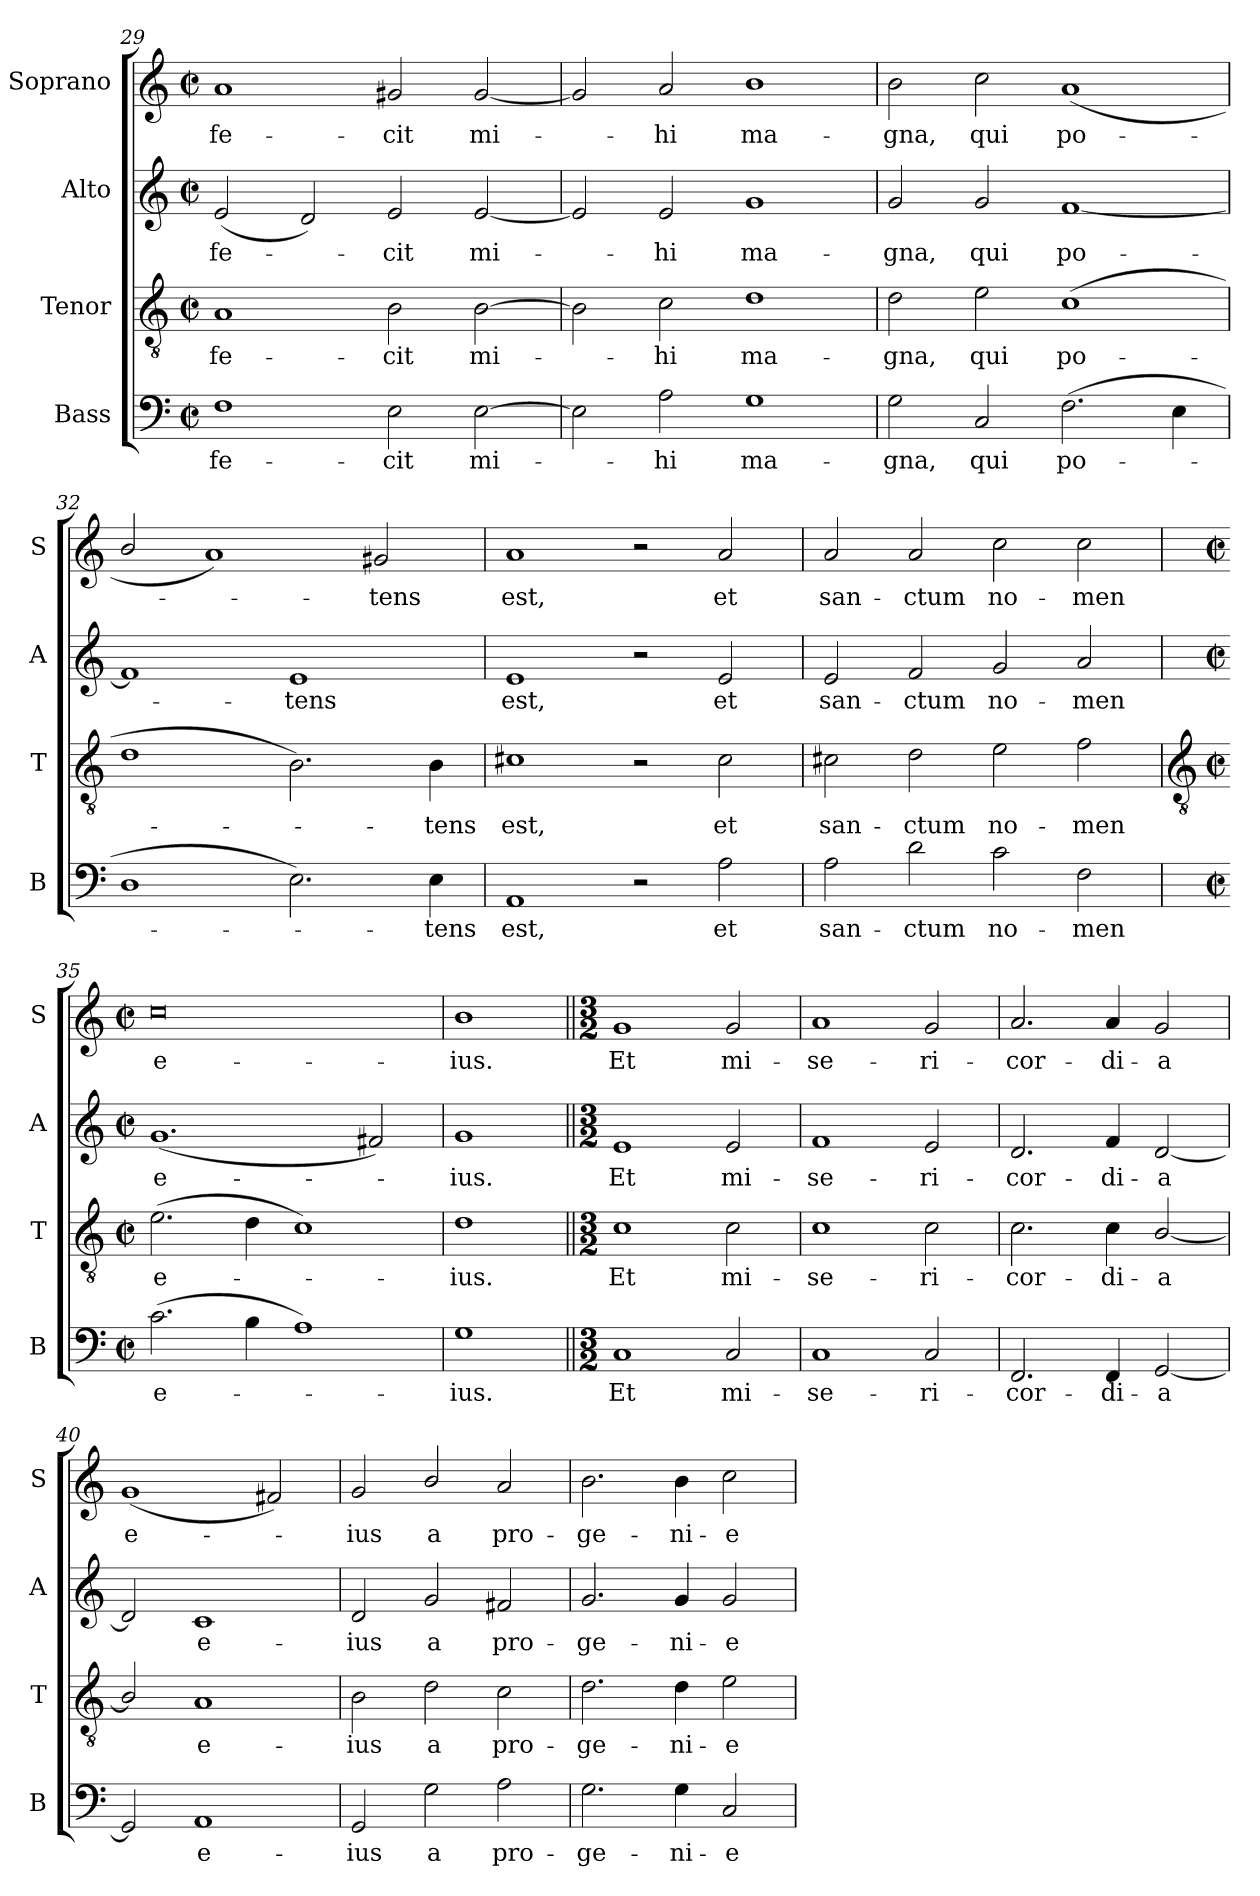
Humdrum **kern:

**kern	**text	**kern	**text	**kern	**text	**kern	**text
*part4	*part4	*part3	*part3	*part2	*part2	*part1	*part1
*staff4	*staff4	*staff3	*staff3	*staff2	*staff2	*staff1	*staff1
*I"Bass	*	*I"Tenor	*	*I"Alto	*	*I"Soprano	*
*I'B	*	*I'T	*	*I'A	*	*I'S	*
*clefF4	*	*clefGv2	*	*clefG2	*	*clefG2	*
*k[]	*	*k[]	*	*k[]	*	*k[]	*
*C:	*	*C:	*	*C:	*	*C:	*
*M4/2	*	*M4/2	*	*M4/2	*	*M4/2	*
*met(c|)	*	*met(c|)	*	*met(c|)	*	*met(c|)	*
=29	=29	=29	=29	=29	=29	=29	=29
!	!LO:LY:b	!	!LO:LY:b	!	!LO:LY:b	!	!LO:LY:b
1F	fe-	1A	fe-	(<2e	fe-	1a	fe-
.	.	.	.	2d)	.	.	.
!	!LO:LY:b	!	!LO:LY:b	!	!LO:LY:b	!	!LO:LY:b
2E	-cit	2B	-cit	2e	cit	2g#X	-cit
!	!LO:LY:b	!	!LO:LY:b	!	!LO:LY:b	!	!LO:LY:b
[2E	mi-	[2B	mi-	[2e	mi-	[2g#	mi-
=30	=30	=30	=30	=30	=30	=30	=30
2E]	.	2B]	.	2e]	.	2g#]	.
!	!LO:LY:b	!	!LO:LY:b	!	!LO:LY:b	!	!LO:LY:b
2A	hi	2c	hi	2e	hi	2a	hi
!	!LO:LY:b	!	!LO:LY:b	!	!LO:LY:b	!	!LO:LY:b
1G	ma-	1d	ma-	1g	ma-	1b	ma-
=31	=31	=31	=31	=31	=31	=31	=31
!	!LO:LY:b	!	!LO:LY:b	!	!LO:LY:b	!	!LO:LY:b
2G	-gna,	2d	-gna,	2g	-gna,	2b	-gna,
!	!LO:LY:b	!	!LO:LY:b	!	!LO:LY:b	!	!LO:LY:b
2C	qui	2e	qui	2g	qui	2cc	qui
!	!LO:LY:b	!	!LO:LY:b	!	!LO:LY:b	!	!LO:LY:b
(>2.F	po-	(>1c	po-	[1f	po-	(<1a	po-
4E	.	.	.	.	.	.	.
=32	=32	=32	=32	=32	=32	=32	=32
1D	.	1d	.	1f]	.	2b/	.
.	.	.	.	.	.	1a)	.
!	!	!	!	!	!LO:LY:b	!	!
2.E)	.	2.B)	.	1e	tens	.	.
!	!	!	!	!	!	!	!LO:LY:b
.	.	.	.	.	.	2g#X	tens
!	!LO:LY:b	!	!LO:LY:b	!	!	!	!
4E	tens	4B	tens	.	.	.	.
=33	=33	=33	=33	=33	=33	=33	=33
!	!LO:LY:b	!	!LO:LY:b	!	!LO:LY:b	!	!LO:LY:b
1AA	est,	1c#X	est,	1e	est,	1a	est,
2r	.	2r	.	2r	.	2r	.
!	!LO:LY:b	!	!LO:LY:b	!	!LO:LY:b	!	!LO:LY:b
2A	et	2c#	et	2e	et	2a	et
=34	=34	=34	=34	=34	=34	=34	=34
!	!LO:LY:b	!	!LO:LY:b	!	!LO:LY:b	!	!LO:LY:b
2A	san-	2c#X	san-	2e	san-	2a	san-
!	!LO:LY:b	!	!LO:LY:b	!	!LO:LY:b	!	!LO:LY:b
2d	-ctum	2d	-ctum	2f	-ctum	2a	-ctum
!	!LO:LY:b	!	!LO:LY:b	!	!LO:LY:b	!	!LO:LY:b
2c	no-	2e	no-	2g	no-	2cc	no-
!	!LO:LY:b	!	!LO:LY:b	!	!LO:LY:b	!	!LO:LY:b
2F	-men	2f	-men	2a	-men	2cc	-men
!!LO:LB:g=z
=35	=35	=35	=35	=35	=35	=35	=35
*	*	*clefGv2	*	*	*	*	*
*M4/2	*	*M4/2	*	*M4/2	*	*M4/2	*
*met(c|)	*	*met(c|)	*	*met(c|)	*	*met(c|)	*
!	!LO:LY:b	!	!LO:LY:b	!	!LO:LY:b	!	!LO:LY:b
(>2.c	e-	(>2.e	e-	(<1.g	e-	0cc	e-
4B	.	4d	.	.	.	.	.
1A)	.	1c)	.	.	.	.	.
.	.	.	.	2f#X)	.	.	.
=36	=36	=36	=36	=36	=36	=36	=36
!	!LO:LY:b	!	!LO:LY:b	!	!LO:LY:b	!	!LO:LY:b
1G	ius.	1d	ius.	1g	ius.	1b	-ius.
=37||	=37||	=37||	=37||	=37||	=37||	=37||	=37||
*M3/2	*	*M3/2	*	*M3/2	*	*M3/2	*
!	!LO:LY:b	!	!LO:LY:b	!	!LO:LY:b	!	!LO:LY:b
1C	Et	1c	Et	1e	Et	1g	Et
!	!LO:LY:b	!	!LO:LY:b	!	!LO:LY:b	!	!LO:LY:b
2C	mi-	2c	mi-	2e	mi-	2g	mi-
=38	=38	=38	=38	=38	=38	=38	=38
!	!LO:LY:b	!	!LO:LY:b	!	!LO:LY:b	!	!LO:LY:b
1C	-se-	1c	-se-	1f	-se-	1a	-se-
!	!LO:LY:b	!	!LO:LY:b	!	!LO:LY:b	!	!LO:LY:b
2C	-ri-	2c	-ri-	2e	-ri-	2g	-ri-
=39	=39	=39	=39	=39	=39	=39	=39
!	!LO:LY:b	!	!LO:LY:b	!	!LO:LY:b	!	!LO:LY:b
2.FF	-cor-	2.c	-cor-	2.d	-cor-	2.a	-cor-
!	!LO:LY:b	!	!LO:LY:b	!	!LO:LY:b	!	!LO:LY:b
4FF	-di-	4c	-di-	4f	-di-	4a	-di-
!	!LO:LY:b	!	!LO:LY:b	!	!LO:LY:b	!	!LO:LY:b
[2GG	-a	[2B/	-a	[2d	-a	2g	-a
=40	=40	=40	=40	=40	=40	=40	=40
!	!	!	!	!	!	!	!LO:LY:b
2GG]	.	2B/]	.	2d]	.	(<1g	e-
!	!LO:LY:b	!	!LO:LY:b	!	!LO:LY:b	!	!
1AA	e-	1A	e-	1c	e-	.	.
.	.	.	.	.	.	2f#X)	.
=41	=41	=41	=41	=41	=41	=41	=41
!	!LO:LY:b	!	!LO:LY:b	!	!LO:LY:b	!	!LO:LY:b
2GG	-ius	2B	-ius	2d	-ius	2g	ius
!	!LO:LY:b	!	!LO:LY:b	!	!LO:LY:b	!	!LO:LY:b
2G	a	2d	a	2g	a	2b/	a
!	!LO:LY:b	!	!LO:LY:b	!	!LO:LY:b	!	!LO:LY:b
2A	pro-	2c	pro-	2f#X	pro-	2a	pro-
=42	=42	=42	=42	=42	=42	=42	=42
!	!LO:LY:b	!	!LO:LY:b	!	!LO:LY:b	!	!LO:LY:b
2.G	-ge-	2.d	-ge-	2.g	-ge-	2.b	-ge-
!	!LO:LY:b	!	!LO:LY:b	!	!LO:LY:b	!	!LO:LY:b
4G	-ni-	4d	-ni-	4g	-ni-	4b	-ni-
!	!LO:LY:b	!	!LO:LY:b	!	!LO:LY:b	!	!LO:LY:b
2C	-e	2e	-e	2g	-e	2cc	-e
=	=	=	=	=	=	=	=
*-	*-	*-	*-	*-	*-	*-	*-
